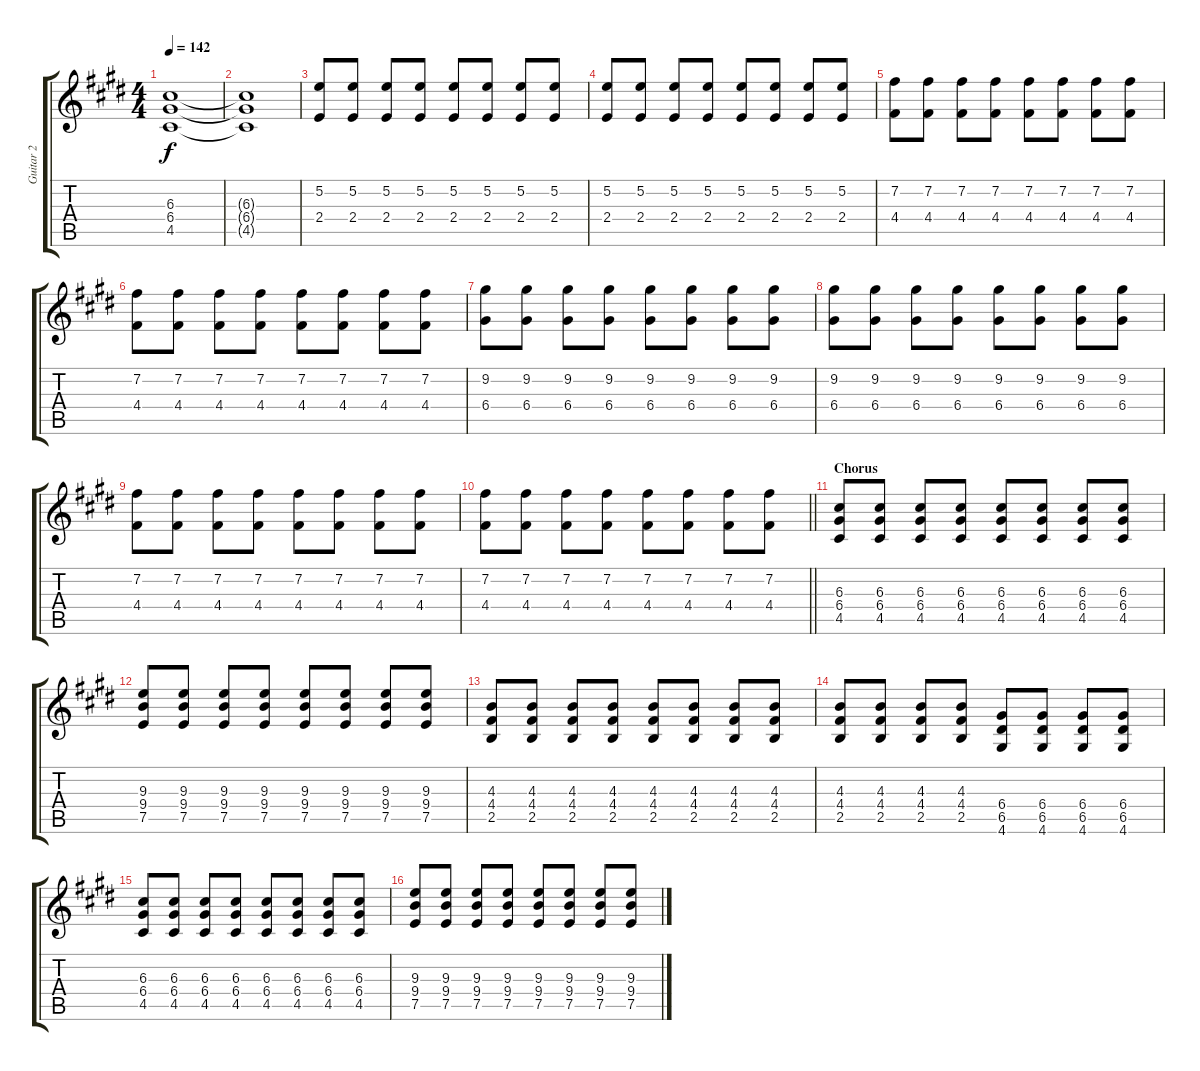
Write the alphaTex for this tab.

\track ("Guitar 2" "Guitar 2") {instrument distortionguitar}
\staff {score tabs}
\tuning (E4 B3 G3 D3 A2 E2) {hide}
\ts (4 4)
\tempo 142
\clef g2
\ks e
(6.3{t} 6.4{t} 4.5{t}).1{dy f} |
(6.3{t} 6.4{t} 4.5{t}).1 |
(5.2 2.4).8 (5.2 2.4).8 (5.2 2.4).8 (5.2 2.4).8 (5.2 2.4).8 (5.2 2.4).8 (5.2 2.4).8 (5.2 2.4).8 |
(5.2 2.4).8 (5.2 2.4).8 (5.2 2.4).8 (5.2 2.4).8 (5.2 2.4).8 (5.2 2.4).8 (5.2 2.4).8 (5.2 2.4).8 |
(7.2 4.4).8 (7.2 4.4).8 (7.2 4.4).8 (7.2 4.4).8 (7.2 4.4).8 (7.2 4.4).8 (7.2 4.4).8 (7.2 4.4).8 |
(7.2 4.4).8 (7.2 4.4).8 (7.2 4.4).8 (7.2 4.4).8 (7.2 4.4).8 (7.2 4.4).8 (7.2 4.4).8 (7.2 4.4).8 |
(9.2 6.4).8 (9.2 6.4).8 (9.2 6.4).8 (9.2 6.4).8 (9.2 6.4).8 (9.2 6.4).8 (9.2 6.4).8 (9.2 6.4).8 |
(9.2 6.4).8 (9.2 6.4).8 (9.2 6.4).8 (9.2 6.4).8 (9.2 6.4).8 (9.2 6.4).8 (9.2 6.4).8 (9.2 6.4).8 |
(7.2 4.4).8 (7.2 4.4).8 (7.2 4.4).8 (7.2 4.4).8 (7.2 4.4).8 (7.2 4.4).8 (7.2 4.4).8 (7.2 4.4).8 |
\barLineRight lightlight
(7.2 4.4).8 (7.2 4.4).8 (7.2 4.4).8 (7.2 4.4).8 (7.2 4.4).8 (7.2 4.4).8 (7.2 4.4).8 (7.2 4.4).8 |
\section ("" "Chorus")
(6.3 6.4 4.5).8 (6.3 6.4 4.5).8 (6.3 6.4 4.5).8 (6.3 6.4 4.5).8 (6.3 6.4 4.5).8 (6.3 6.4 4.5).8 (6.3 6.4 4.5).8 (6.3 6.4 4.5).8 |
(9.3 9.4 7.5).8 (9.3 9.4 7.5).8 (9.3 9.4 7.5).8 (9.3 9.4 7.5).8 (9.3 9.4 7.5).8 (9.3 9.4 7.5).8 (9.3 9.4 7.5).8 (9.3 9.4 7.5).8 |
(4.3 4.4 2.5).8 (4.3 4.4 2.5).8 (4.3 4.4 2.5).8 (4.3 4.4 2.5).8 (4.3 4.4 2.5).8 (4.3 4.4 2.5).8 (4.3 4.4 2.5).8 (4.3 4.4 2.5).8 |
(4.3 4.4 2.5).8 (4.3 4.4 2.5).8 (4.3 4.4 2.5).8 (4.3 4.4 2.5).8 (6.4 6.5 4.6).8 (6.4 6.5 4.6).8 (6.4 6.5 4.6).8 (6.4 6.5 4.6).8 |
(6.3 6.4 4.5).8 (6.3 6.4 4.5).8 (6.3 6.4 4.5).8 (6.3 6.4 4.5).8 (6.3 6.4 4.5).8 (6.3 6.4 4.5).8 (6.3 6.4 4.5).8 (6.3 6.4 4.5).8 |
(9.3 9.4 7.5).8 (9.3 9.4 7.5).8 (9.3 9.4 7.5).8 (9.3 9.4 7.5).8 (9.3 9.4 7.5).8 (9.3 9.4 7.5).8 (9.3 9.4 7.5).8 (9.3 9.4 7.5).8
